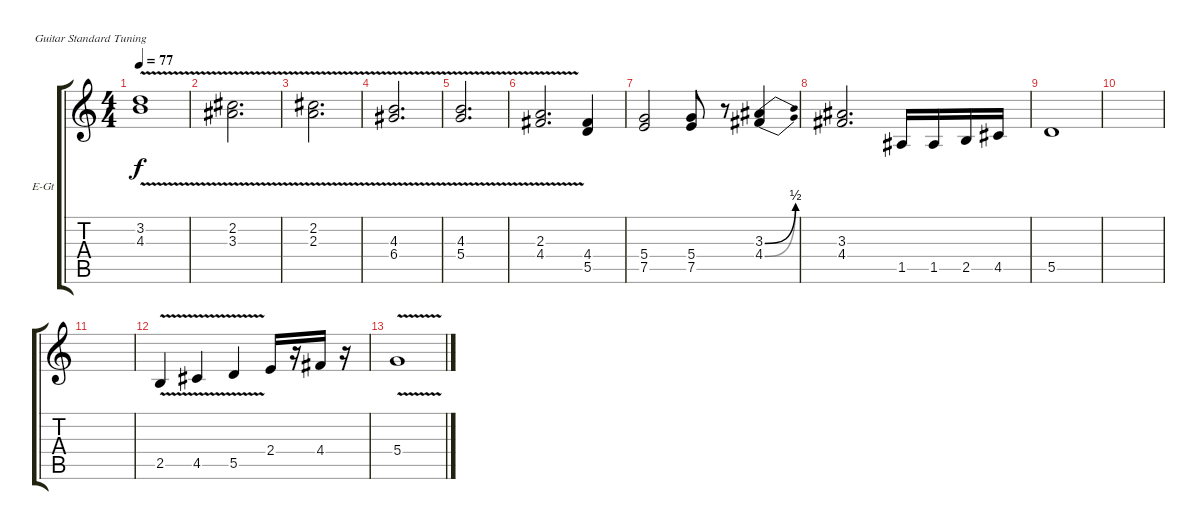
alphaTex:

\defaultSystemsLayout 4
\bracketExtendMode groupsimilarinstruments
\firstSystemTrackNameOrientation horizontal
\otherSystemsTrackNameOrientation horizontal
\track ("Electric Guitar" "E-Gt") {instrument distortionguitar}
\staff {score tabs}
\tuning (E4 B3 G3 D3 A2 E2)
\ts (4 4)
\tempo 77
\clef g2
\scale
0.333333
\ks c
(3.2{v} 4.3).1{dy f} |
\scale
0.333333 (2.2{v} 3.3).2{d} |
\scale
0.333333 (2.2{v} 2.3).2{d} |
\scale
0.333333 (4.3{v} 6.4).2{d} |
\scale
0.333333 (4.3{v} 5.4).2{d} |
\scale
0.333333 (2.3{v} 4.4).2{d} (4.4 5.5).4 |
\scale
0.333333 (5.4 7.5).2 (5.4 7.5).8 r.8 (3.3{be (bend 0 0 15 2)} 4.4{be (bend 0 0 15 2)}).4 |
\scale
0.333333 (3.3 4.4).2{d} 1.5.16 1.5.16 2.5.16 4.5.16 |
\scale
0.333333 5.5.1 |
\scale
0.333333 |
\scale
0.333333 |
\scale
0.333333 2.5{v}.4 4.5{v}.4 5.5{v}.4 2.4.16 r.16 4.4.16 r.16 |
\scale
0.333333 5.4{v}.1 |
\scale
0.333333 |
\scale
0.333333 |
\scale
0.333333
